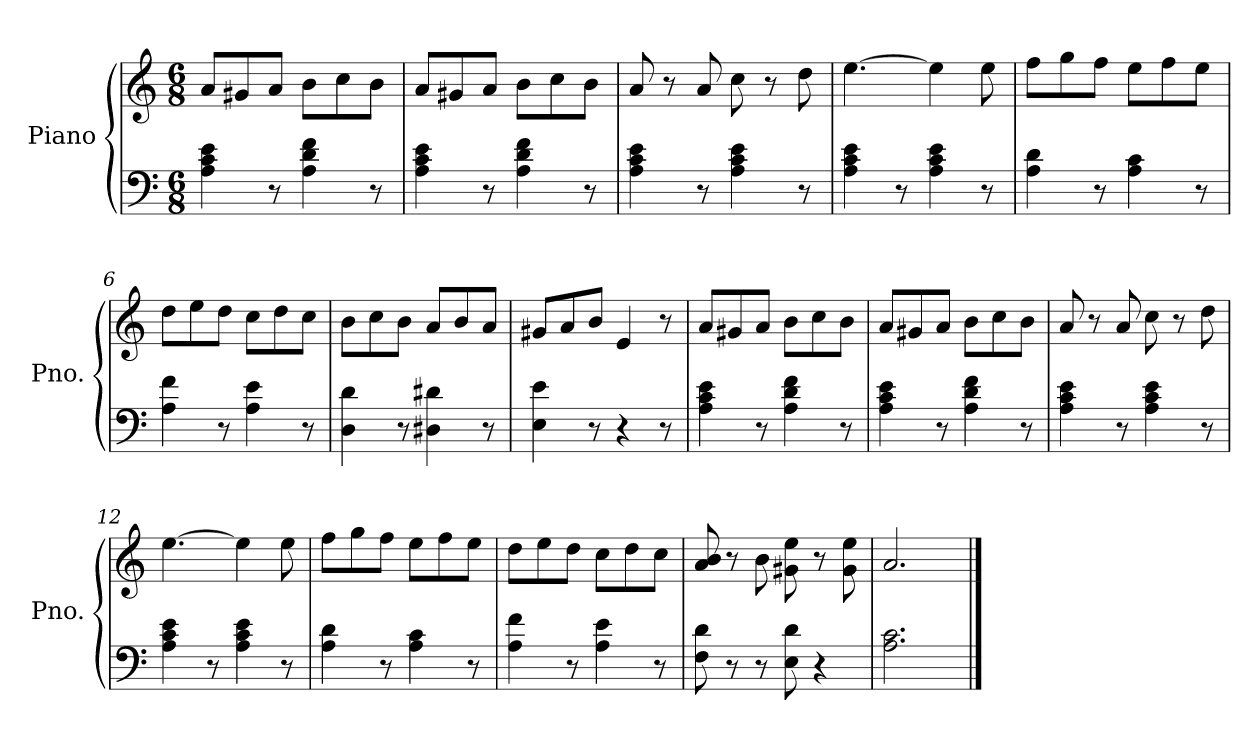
**kern	**kern
*part1	*part1
*staff2	*staff1
*I"Piano	*
*I'Pno.	*
*clefF4	*clefG2
*k[]	*k[]
*M6/8	*M6/8
=1	=1
4A\ 4c\ 4e\	8a/L
.	8g#X/
8r	8a/J
4A\ 4d\ 4f\	8b\L
.	8cc\
8r	8b\J
=2	=2
4A\ 4c\ 4e\	8a/L
.	8g#X/
8r	8a/J
4A\ 4d\ 4f\	8b\L
.	8cc\
8r	8b\J
=3	=3
4A\ 4c\ 4e\	8a/
.	8r
8r	8a/
4A\ 4c\ 4e\	8cc\
.	8r
8r	8dd\
=4	=4
4A\ 4c\ 4e\	[4.ee\
8r	.
4A\ 4c\ 4e\	4ee\]
8r	8ee\
!!LO:LB:g=z
=5	=5
4A\ 4d\	8ff\L
.	8gg\
8r	8ff\J
4A\ 4c\	8ee\L
.	8ff\
8r	8ee\J
=6	=6
4A\ 4f\	8dd\L
.	8ee\
8r	8dd\J
4A\ 4e\	8cc\L
.	8dd\
8r	8cc\J
=7	=7
4D\ 4d\	8b\L
.	8cc\
8r	8b\J
4D#X\ 4d#X\	8a/L
.	8b/
8r	8a/J
=8	=8
4E\ 4e\	8g#X/L
.	8a/
8r	8b/J
4r	4e/
8r	8r
!!LO:LB:g=z
=9	=9
4A\ 4c\ 4e\	8a/L
.	8g#X/
8r	8a/J
4A\ 4d\ 4f\	8b\L
.	8cc\
8r	8b\J
=10	=10
4A\ 4c\ 4e\	8a/L
.	8g#X/
8r	8a/J
4A\ 4d\ 4f\	8b\L
.	8cc\
8r	8b\J
=11	=11
4A\ 4c\ 4e\	8a/
.	8r
8r	8a/
4A\ 4c\ 4e\	8cc\
.	8r
8r	8dd\
=12	=12
4A\ 4c\ 4e\	[4.ee\
8r	.
4A\ 4c\ 4e\	4ee\]
8r	8ee\
!!LO:LB:g=z
=13	=13
4A\ 4d\	8ff\L
.	8gg\
8r	8ff\J
4A\ 4c\	8ee\L
.	8ff\
8r	8ee\J
=14	=14
4A\ 4f\	8dd\L
.	8ee\
8r	8dd\J
4A\ 4e\	8cc\L
.	8dd\
8r	8cc\J
=15	=15
8F\ 8d\	8a/ 8b/
8r	8r
8r	8b\
8E\ 8d\	8g#X\ 8ee\
4r	8r
.	8g#\ 8ee\
=16	=16
2.A\ 2.c\	2.a/
==	==
*-	*-
